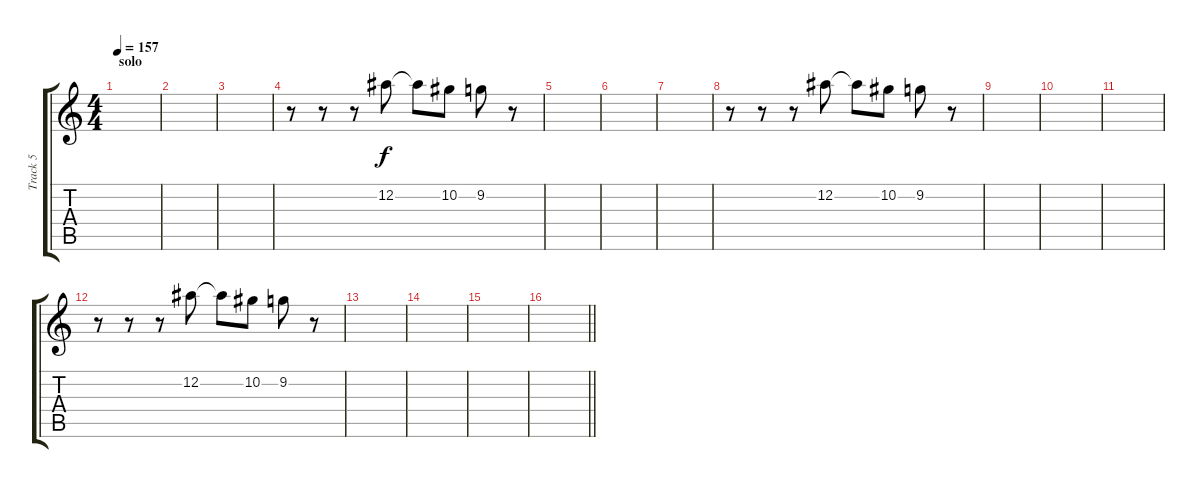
\track ("Track 5" "Track 5") {instrument distortionguitar}
\staff {score tabs}
\tuning (Eb4 Bb3 Gb3 Db3 Ab2 Eb2) {hide}
\ts (4 4)
\section ("" "solo")
\tempo 157
\clef g2
\ks c
|
|
|
r.8 r.8 r.8 12.2.8{balance 12 instrument distortionguitar} 12.2{t}.8 10.2.8 9.2.8 r.8 |
|
|
|
r.8 r.8 r.8 12.2.8{balance 12 instrument distortionguitar} 12.2{t}.8 10.2.8 9.2.8 r.8 |
|
|
|
r.8 r.8 r.8 12.2.8{balance 12 instrument distortionguitar} 12.2{t}.8 10.2.8 9.2.8 r.8 |
|
|
|
\barLineRight lightlight
